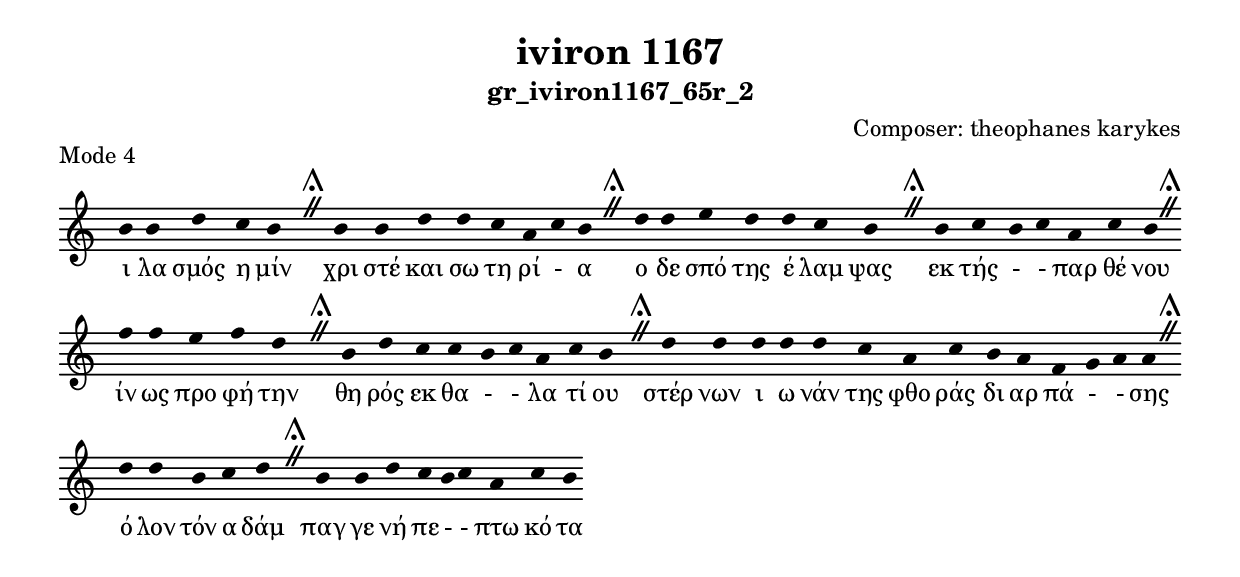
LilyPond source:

\include "gregorian.ly"

	\header {
 	  title = "iviron 1167"
	  subtitle = "gr_iviron1167_65r_2"
	  composer = "Composer: theophanes karykes"
	  piece = "Mode 4"
	}

	chant = {
	  b'4 b'4 d''4 c''4 b'4 \divisioMaior
 b'4 b'4 d''4 d''4 c''4 a'4 c''4 b'4 \divisioMaior
 d''4 d''4 e''4 d''4 d''4 c''4 b'4 \divisioMaior
 b'4 c''4 b'4 c''4 a'4 c''4 b'4 \divisioMaior
 f''4 f''4 e''4 f''4 d''4 \divisioMaior
 b'4 d''4 c''4 c''4 b'4 c''4 a'4 c''4 b'4 \divisioMaior
 d''4 d''4 d''4 d''4 d''4 c''4 a'4 c''4 b'4 a'4 f'4 g'4 a'4 a'4 \divisioMaior
 d''4 d''4 b'4 c''4 d''4 \divisioMaior
 b'4 b'4 d''4 c''4 b'4 c''4 a'4 c''4 b'4\finalis
	}

	verba = \lyricmode {ι λα σμός η μίν 
χρι στέ και σω τη ρί - α 
ο δε σπό της έ λαμ ψας 
εκ τής -  - παρ θέ νου 
ίν ως προ φή την 
θη ρός εκ θα -  - λα τί ου 
στέρ νων ι ω νάν της φθο ράς δι αρ πά -  - σης 
ό λον τόν α δάμ 
παγ γε νή πε -  - πτω κό τα 
	}


	\score {
	  \new Staff <<
	  \new Voice = "melody" \chant
	  \new Lyrics = "one" \lyricsto melody \verba
	  >>
	  \layout {
	    \context {
	      \Staff
	      \remove "Time_signature_engraver"
	      \remove "Bar_engraver"
	    }
	    \context {
	      \Voice
	      \remove "Stem_engraver"
	    }
	  }
	}